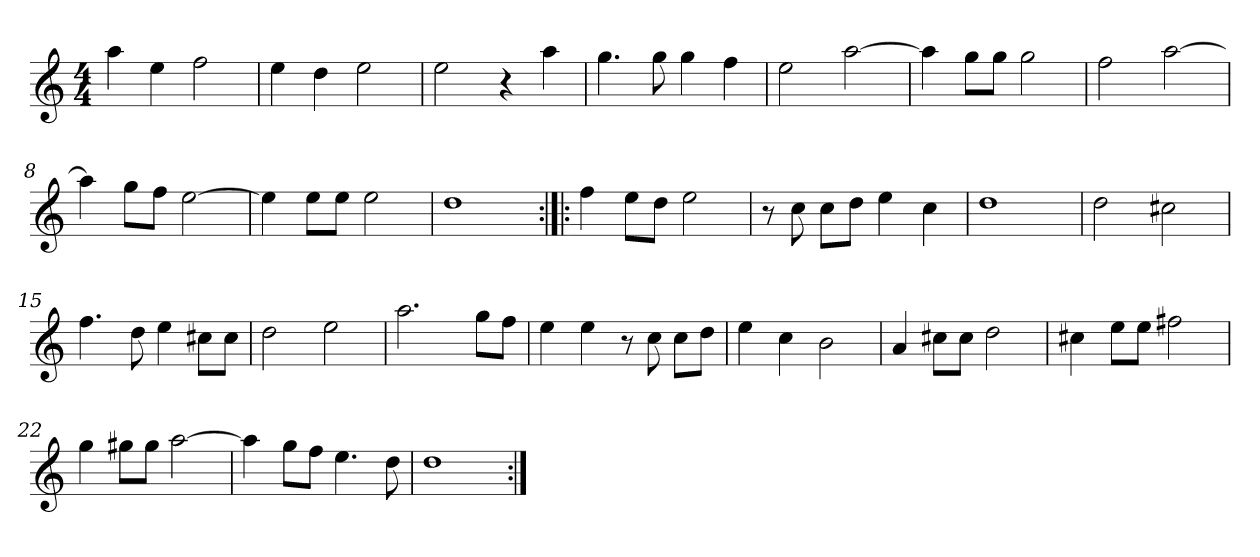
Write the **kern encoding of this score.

**kern
*part1
*staff1
*clefG2
*k[]
*D:dor
*M4/4
*MM120
=1
4aa
4ee
2ff
=2
4ee
4dd
2ee
=3
2ee
4r
4aa
=4
4.gg
8gg
4gg
4ff
=5
2ee
[2aa
=6
4aa]
8gg\L
8gg\J
2gg
=7
2ff
[2aa
=8
4aa]
8gg\L
8ff\J
[2ee
=9
4ee]
8ee\L
8ee\J
2ee
=10
1dd
=11:|!|:
4ff
8ee\L
8dd\J
2ee
=12
8r
8cc
8cc\L
8dd\J
4ee
4cc
=13
1dd
=14
2dd
2cc#X
=15
4.ff
8dd
4ee
8cc#X\L
8cc#\J
=16
2dd
2ee
=17
2.aa
8gg\L
8ff\J
=18
4ee
4ee
8r
8cc
8cc\L
8dd\J
=19
4ee
4cc
2b
=20
4a
8cc#X\L
8cc#\J
2dd
=21
4cc#X
8ee\L
8ee\J
2ff#X
=22
4gg
8gg#X\L
8gg#\J
[2aa
=23
4aa]
8gg\L
8ff\J
4.ee
8dd
=24
1dd
=:|!
*-
